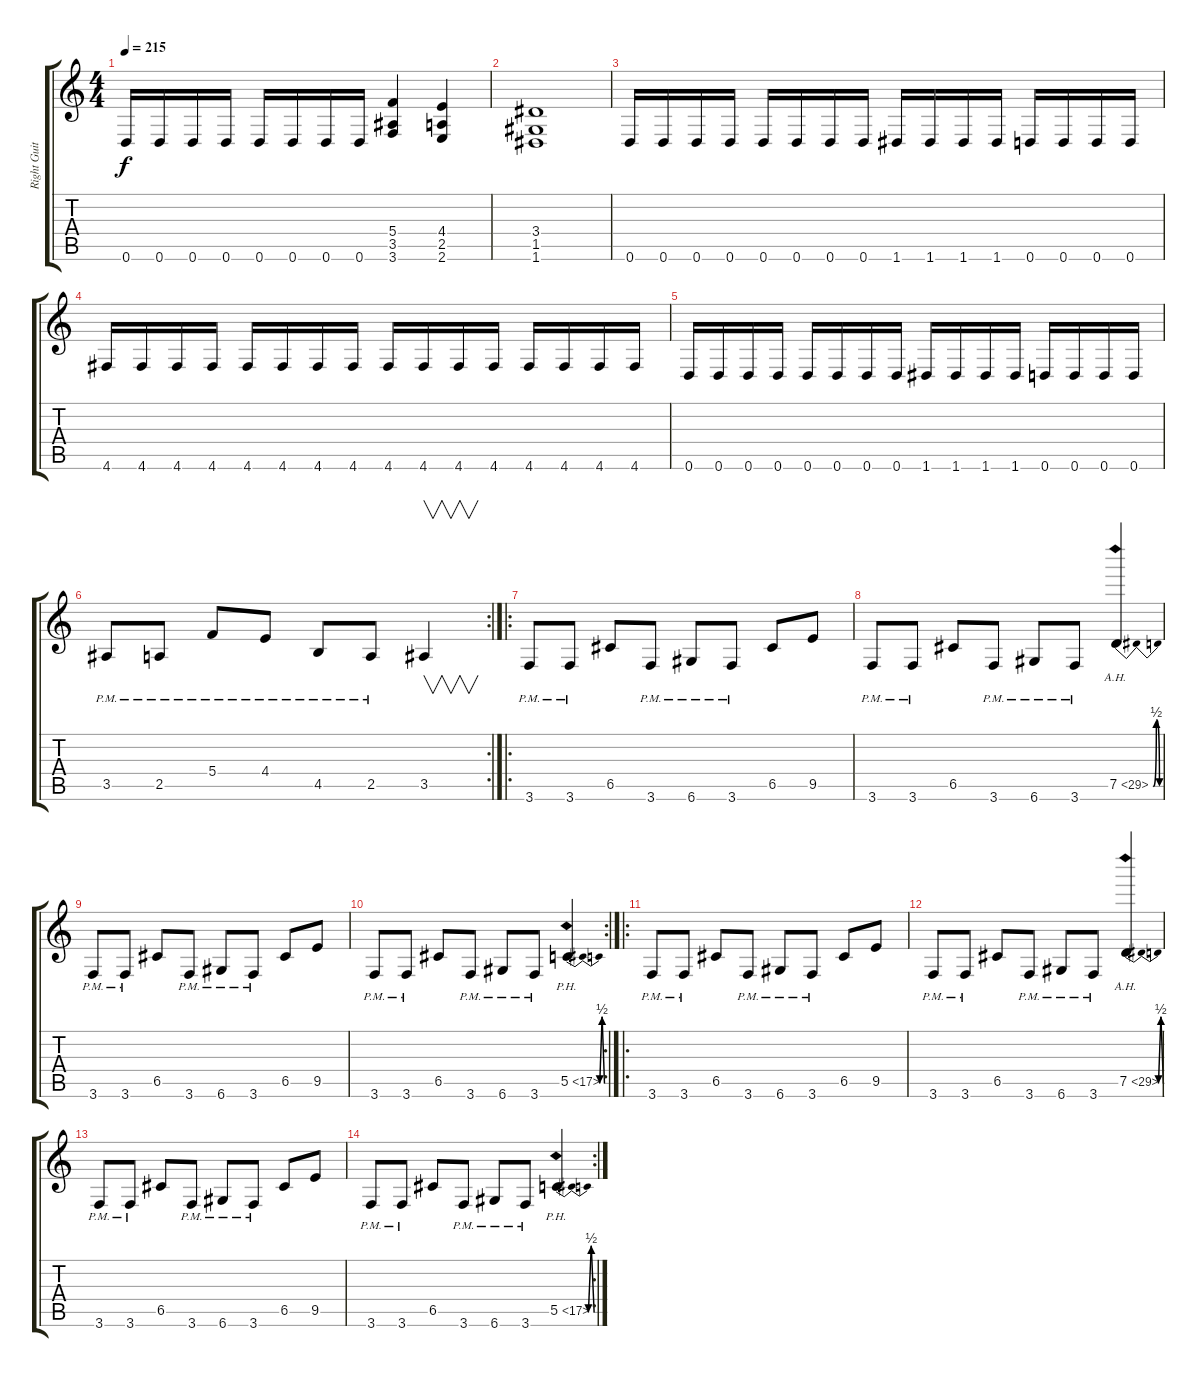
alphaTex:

\track ("Right Guitar" "Right Guit") {instrument overdrivenguitar}
\staff {score tabs}
\tuning (D4 A3 F3 C3 G2 D2) {hide}
\ts (4 4)
\tempo 215
\clef g2
\ks c
0.6.16{dy f} 0.6.16 0.6.16 0.6.16 0.6.16 0.6.16 0.6.16 0.6.16 (5.4 3.5 3.6).4 (4.4 2.5 2.6).4 |
(3.4 1.5 1.6).1 |
0.6.16 0.6.16 0.6.16 0.6.16 0.6.16 0.6.16 0.6.16 0.6.16 1.6.16 1.6.16 1.6.16 1.6.16 0.6.16 0.6.16 0.6.16 0.6.16 |
4.6.16 4.6.16 4.6.16 4.6.16 4.6.16 4.6.16 4.6.16 4.6.16 4.6.16 4.6.16 4.6.16 4.6.16 4.6.16 4.6.16 4.6.16 4.6.16 |
0.6.16 0.6.16 0.6.16 0.6.16 0.6.16 0.6.16 0.6.16 0.6.16 1.6.16 1.6.16 1.6.16 1.6.16 0.6.16 0.6.16 0.6.16 0.6.16 |
\rc 2
3.5{pm}.8 2.5{pm}.8 5.4{pm}.8 4.4{pm}.8 4.5{pm}.8 2.5{pm}.8 3.5.4{v} |
\ro
3.6{pm}.8 3.6{pm}.8 6.5.8 3.6{pm}.8 6.6{pm}.8 3.6{pm}.8 6.5.8 9.5.8 |
3.6{pm}.8 3.6{pm}.8 6.5.8 3.6{pm}.8 6.6{pm}.8 3.6{pm}.8 7.5{be (bendrelease 0 0 45 2 45 2 60 0) ah 22}.4 |
3.6{pm}.8 3.6{pm}.8 6.5.8 3.6{pm}.8 6.6{pm}.8 3.6{pm}.8 6.5.8 9.5.8 |
\rc 2
3.6{pm}.8 3.6{pm}.8 6.5.8 3.6{pm}.8 6.6{pm}.8 3.6{pm}.8 5.5{be (bendrelease 0 0 45 2 45 2 60 0) ph 12}.4 |
\ro
3.6{pm}.8 3.6{pm}.8 6.5.8 3.6{pm}.8 6.6{pm}.8 3.6{pm}.8 6.5.8 9.5.8 |
3.6{pm}.8 3.6{pm}.8 6.5.8 3.6{pm}.8 6.6{pm}.8 3.6{pm}.8 7.5{be (bendrelease 0 0 45 2 45 2 60 0) ah 22}.4 |
3.6{pm}.8 3.6{pm}.8 6.5.8 3.6{pm}.8 6.6{pm}.8 3.6{pm}.8 6.5.8 9.5.8 |
\rc 2
3.6{pm}.8 3.6{pm}.8 6.5.8 3.6{pm}.8 6.6{pm}.8 3.6{pm}.8 5.5{be (bendrelease 0 0 45 2 45 2 60 0) ph 12}.4
